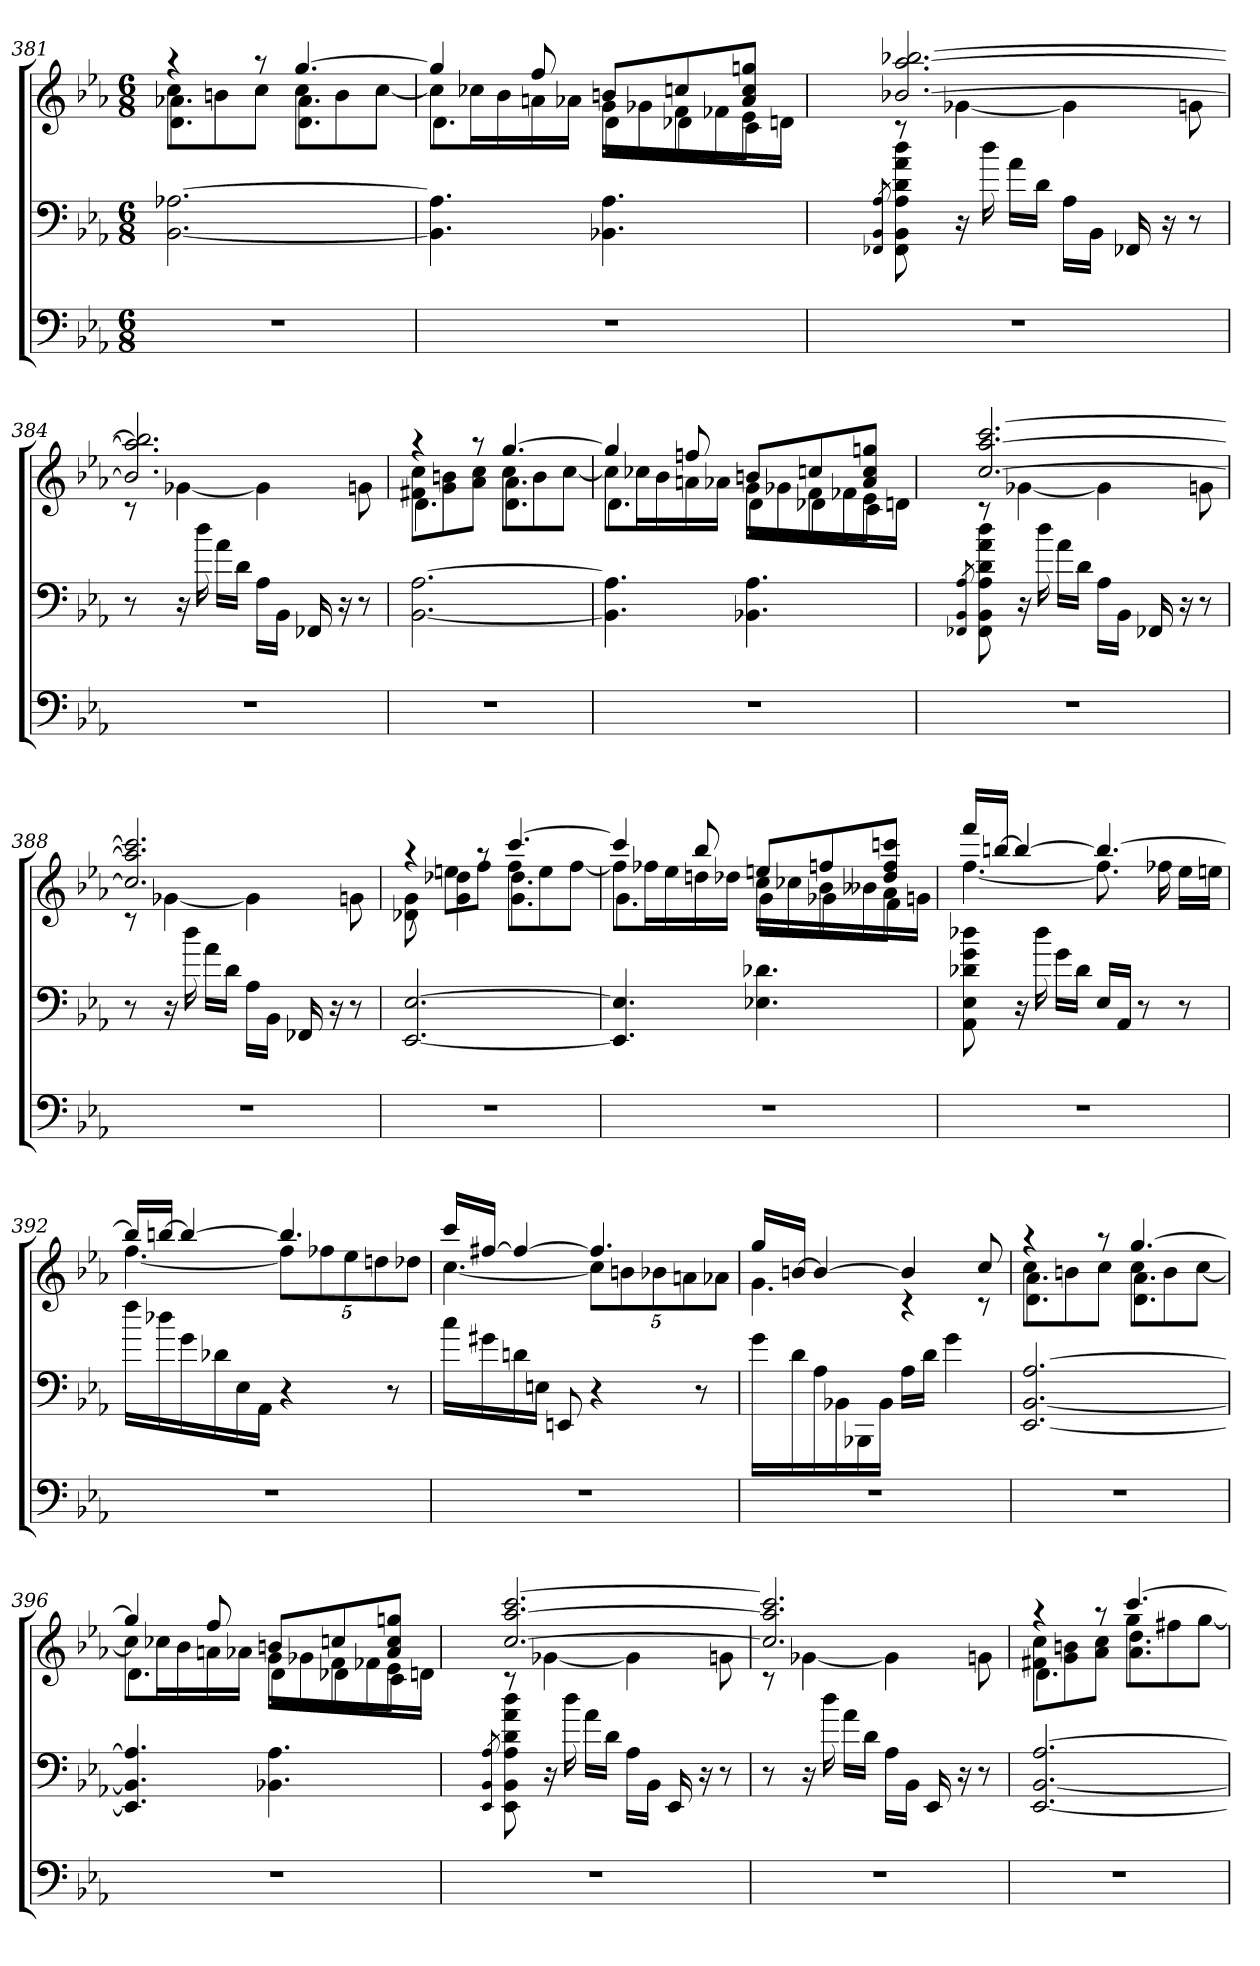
**kern	**kern	**kern
*part3	*part2	*part1
*staff3	*staff2	*staff1
*clefF4	*clefF4	*clefG2
*k[b-e-a-]	*k[b-e-a-]	*k[b-e-a-]
*M6/8	*M6/8	*M6/8
=381	=381	=381
*	*	*^
*	*	*	*^
2.r	[2.BB- [2.A-X	4raa	8ccL	4.d\ 4.a-X\
.	.	.	8bn	.
.	.	8raa	8ccJ	.
.	.	[4.gg	8ccL	4.d\ 4.a-\
.	.	.	8b	.
.	.	.	[8ccJ	.
=382	=382	=382	=382	=382
2.r	4.BB-] 4.A-]	4gg]	8ccL]	4.d\
.	.	.	16cc-XL	.
.	.	.	16b-	.
.	.	8ff	16an	.
.	.	.	16a-XJJ	.
.	4.BB-X 4.A-	8bnL	16gLL	8d\L
.	.	.	16g-X	.
.	.	8ccn	16f	8d-X\
.	.	.	16f-X	.
.	.	8a- 8cc 8ggnJ	16e-	8c\J
.	.	.	16dnJJ	.
*	*	*v	*v	*v
=383	=383	=383
.	8qFF-X/ 8qBB-/ 8qA-/	.
*	*	*^
2.r	8FF-] 8BB-] 8A-] 8d 8a- 8dd	[2.b-X [2.aa- [2.bb-X	8rc
.	16r	.	[4g-X
.	16dd	.	.
.	16a-LL	.	.
.	16dJJ	.	.
.	16A-LL	.	4g-]
.	16BB-JJ	.	.
.	16FF-X	.	.
.	16r	.	.
.	8r	.	8gn
=384	=384	=384	=384
2.r	8r	2.b-] 2.aa-] 2.bb-]	8rc
.	16r	.	[4g-X
.	16dd	.	.
.	16a-LL	.	.
.	16dJJ	.	.
.	16A-LL	.	4g-]
.	16BB-JJ	.	.
.	16FF-X	.	.
.	16r	.	.
.	8r	.	8gn
=385	=385	=385	=385
*	*	*	*^
2.r	[2.BB- [2.A-	4raa	8f#X 8ccL	4.d\
.	.	.	8g 8bn	.
.	.	8raa	8a- 8ccJ	.
.	.	[4.gg	8ccL	4.d\ 4.a-\
.	.	.	8b	.
.	.	.	[8ccJ	.
=386	=386	=386	=386	=386
2.r	4.BB-] 4.A-]	4gg]	8ccL]	4.d\
.	.	.	16cc-XL	.
.	.	.	16b-	.
.	.	8ffn	16an	.
.	.	.	16a-XJJ	.
.	4.BB-X 4.A-	8bnL	16gLL	8d\L
.	.	.	16g-X	.
.	.	8ccn	16f	8d-X\
.	.	.	16f-X	.
.	.	8a- 8cc 8ggnJ	16e-	8c\J
.	.	.	16dnJJ	.
*	*	*v	*v	*v
=387	=387	=387
.	8qFF-X/ 8qBB-/ 8qA-/	.
*	*	*^
2.r	8FF-] 8BB-] 8A-] 8d 8a- 8dd	[2.cc [2.aa- [2.ccc	8rc
.	16r	.	[4g-X
.	16dd	.	.
.	16a-LL	.	.
.	16dJJ	.	.
.	16A-LL	.	4g-]
.	16BB-JJ	.	.
.	16FF-X	.	.
.	16r	.	.
.	8r	.	8gn
=388	=388	=388	=388
2.r	8r	2.cc] 2.aa-] 2.ccc]	8rc
.	16r	.	[4g-X
.	16dd	.	.
.	16a-LL	.	.
.	16dJJ	.	.
.	16A-LL	.	4g-]
.	16BB-JJ	.	.
.	16FF-X	.	.
.	16r	.	.
.	8r	.	8gn
=389	=389	=389	=389
*	*	*	*^
2.r	[2.EE- [2.E-	4raa	8rc	8d-X\ 8g\
.	.	.	8eenL	4g\ 4dd-X\
.	.	8raa	8ffJ	.
.	.	[4.ccc	8ffL	4.g\ 4.dd-\
.	.	.	8ee	.
.	.	.	[8ffJ	.
=390	=390	=390	=390	=390
2.r	4.EE-] 4.E-]	4ccc]	8ffL]	4.g\
.	.	.	16ff-XL	.
.	.	.	16ee-	.
.	.	8bb-	16ddn	.
.	.	.	16dd-XJJ	.
.	4.E-X 4.d-X	8eenL	16ccLL	8g\L
.	.	.	16cc-X	.
.	.	8ffn	16b-	8g-X\
.	.	.	16b--X	.
.	.	8dd- 8ff 8cccnJ	16a-	8f\J
.	.	.	16gnJJ	.
*	*	*	*v	*v
=391	=391	=391	=391
2.r	8AA- 8E- 8d-X 8g 8dd-X	16fffLL	[4.ff
.	.	[16bbnJJ	.
.	16r	4bb_	.
.	16dd-	.	.
.	16gLL	.	.
.	16d-JJ	.	.
.	16E-LL	4.bb_	8.ff]
.	16AA-JJ	.	.
.	8r	.	.
.	.	.	16ff-X
.	8r	.	16ee-LL
.	.	.	16eenJJ
=392	=392	=392	=392
2.r	16ffLL	16bbLL]	[4.ff
.	16dd-X	[16bbnJJ	.
.	16g	4bb_	.
.	16d-X	.	.
.	16E-	.	.
.	16AA-JJ	.	.
.	4r	4.bb]	40%3ffL]
.	.	.	40%3ff-X
.	.	.	40%3ee-
.	.	.	40%3ddn
.	8r	.	.
.	.	.	40%3dd-XJ
=393	=393	=393	=393
2.r	16ccLL	16cccLL	[4.cc
.	16g#X	[16ff#XJJ	.
.	16dn	4ff#_	.
.	16EnJJ	.	.
.	8EEn	.	.
.	4r	4.ff#]	40%3ccL]
.	.	.	40%3bn
.	.	.	40%3b-X
.	.	.	40%3an
.	8r	.	.
.	.	.	40%3a-XJ
=394	=394	=394	=394
2.r	16gLL	16ggLL	4.g
.	16d	[16bnJJ	.
.	16A-	4b_	.
.	16BB-X	.	.
.	16BBB-X	.	.
.	16BB-JJ	.	.
.	16A-LL	4b]	4rc
.	16dJJ	.	.
.	4g	.	.
.	.	8cc	8rc
=395	=395	=395	=395
*	*	*	*^
2.r	[2.EE- [2.BB- [2.A-	4raa	8ccL	4.d\ 4.a-\
.	.	.	8bn	.
.	.	8raa	8ccJ	.
.	.	[4.gg	8ccL	4.d\ 4.a-\
.	.	.	8b	.
.	.	.	[8ccJ	.
=396	=396	=396	=396	=396
2.r	4.EE-] 4.BB-] 4.A-]	4gg]	8ccL]	4.d\
.	.	.	16cc-XL	.
.	.	.	16b-	.
.	.	8ff	16an	.
.	.	.	16a-XJJ	.
.	4.BB-X 4.A-	8bnL	16gLL	8d\L
.	.	.	16g-X	.
.	.	8ccn	16f	8d-X\
.	.	.	16f-X	.
.	.	8a- 8cc 8ggnJ	16e-	8c\J
.	.	.	16dnJJ	.
*	*	*v	*v	*v
=397	=397	=397
.	8qEE-/ 8qBB-/ 8qA-/	.
*	*	*^
2.r	8EE-] 8BB-] 8A-] 8d 8a- 8dd	[2.cc [2.aa- [2.ccc	8rc
.	16r	.	[4g-X
.	16dd	.	.
.	16a-LL	.	.
.	16dJJ	.	.
.	16A-LL	.	4g-]
.	16BB-JJ	.	.
.	16EE-	.	.
.	16r	.	.
.	8r	.	8gn
=398	=398	=398	=398
2.r	8r	2.cc] 2.aa-] 2.ccc]	8rc
.	16r	.	[4g-X
.	16dd	.	.
.	16a-LL	.	.
.	16dJJ	.	.
.	16A-LL	.	4g-]
.	16BB-JJ	.	.
.	16EE-	.	.
.	16r	.	.
.	8r	.	8gn
=399	=399	=399	=399
*	*	*	*^
2.r	[2.EE- [2.BB- [2.A-	4raa	8f#X 8ccL	4.d\
.	.	.	8g 8bn	.
.	.	8raa	8a- 8ccJ	.
.	.	[4.ccc	8ggL	4.a-\ 4.dd\
.	.	.	8ff#X	.
.	.	.	[8ggJ	.
*	*	*v	*v	*v
=	=	=
*-	*-	*-
